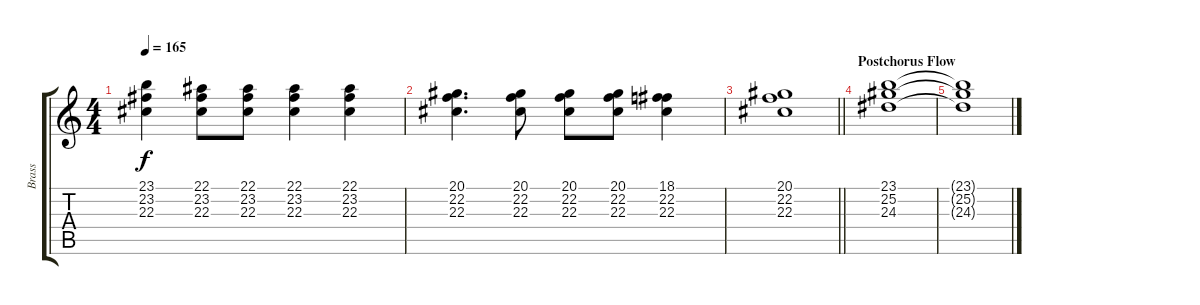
\track ("Brass" "Brass") {instrument brasssection}
\staff {score tabs}
\tuning (C4 G3 Eb3 Bb2 F2 C2) {hide}
\ts (4 4)
\tempo 165
\clef g2
\ks c
(23.1 23.2 22.3).4{dy f} (22.1 23.2 22.3).8 (22.1 23.2 22.3).8 (22.1 23.2 22.3).4 (22.1 23.2 22.3).4 |
(20.1 22.2 22.3).4{d} (20.1 22.2 22.3).8 (20.1 22.2 22.3).8 (20.1 22.2 22.3).8 (18.1 22.2 22.3).4 |
\barLineRight lightlight
(20.1 22.2 22.3).1 |
\section ("" "Postchorus Flow")
(23.1 25.2 24.3).1 |
(23.1{t} 25.2{t} 24.3{t}).1
